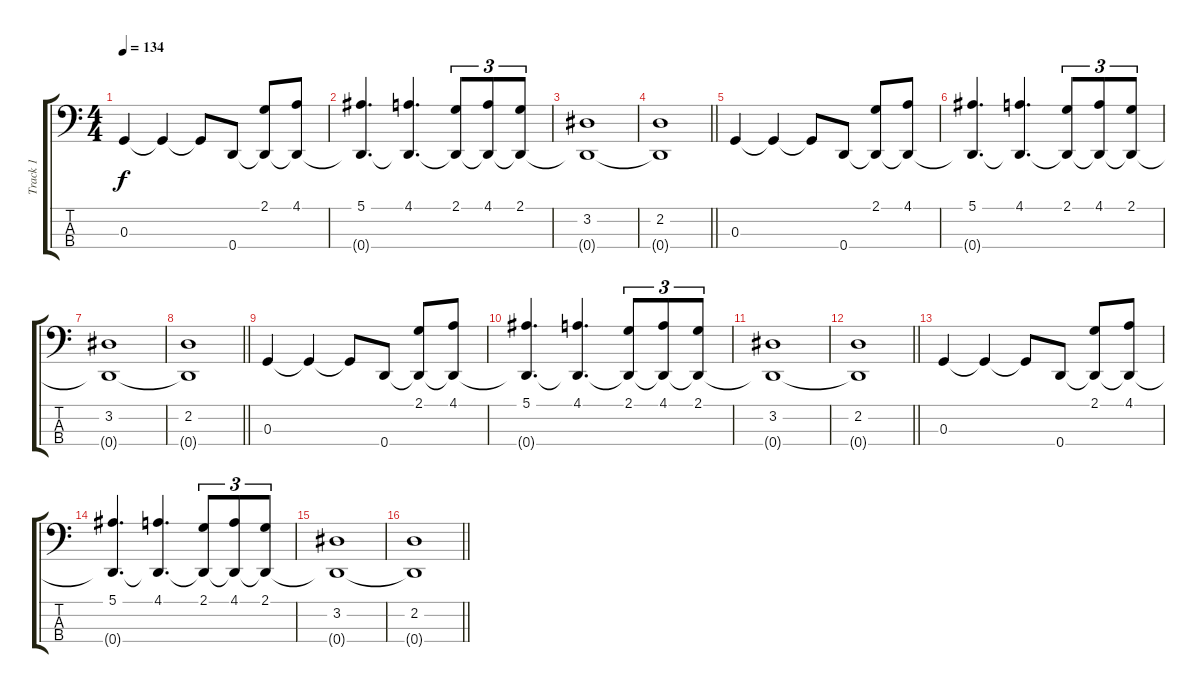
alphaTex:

\track ("Track 1" "Track 1") {instrument electricbassfinger}
\staff {score tabs}
\tuning (F2 C2 G1 D1) {hide}
\ts (4 4)
\tempo 134
\clef f4
\ks c
0.3.4{dy f} 0.3{t}.4 0.3{t}.8 0.4.8 (2.1 0.4{t}).8 (4.1 0.4{t}).8 |
(5.1 0.4{t}).4{d} (4.1 0.4{t}).4{d} (2.1 0.4{t}).8{tu (3 2)} (4.1 0.4{t}).8{tu (3 2)} (2.1 0.4{t}).8{tu (3 2)} |
(3.2 0.4{t}).1 |
\barLineRight lightlight
(2.2 0.4{t}).1 |
0.3.4 0.3{t}.4 0.3{t}.8 0.4.8 (2.1 0.4{t}).8 (4.1 0.4{t}).8 |
(5.1 0.4{t}).4{d} (4.1 0.4{t}).4{d} (2.1 0.4{t}).8{tu (3 2)} (4.1 0.4{t}).8{tu (3 2)} (2.1 0.4{t}).8{tu (3 2)} |
(3.2 0.4{t}).1 |
\barLineRight lightlight
(2.2 0.4{t}).1 |
0.3.4 0.3{t}.4 0.3{t}.8 0.4.8 (2.1 0.4{t}).8 (4.1 0.4{t}).8 |
(5.1 0.4{t}).4{d} (4.1 0.4{t}).4{d} (2.1 0.4{t}).8{tu (3 2)} (4.1 0.4{t}).8{tu (3 2)} (2.1 0.4{t}).8{tu (3 2)} |
(3.2 0.4{t}).1 |
\barLineRight lightlight
(2.2 0.4{t}).1 |
0.3.4 0.3{t}.4 0.3{t}.8 0.4.8 (2.1 0.4{t}).8 (4.1 0.4{t}).8 |
(5.1 0.4{t}).4{d} (4.1 0.4{t}).4{d} (2.1 0.4{t}).8{tu (3 2)} (4.1 0.4{t}).8{tu (3 2)} (2.1 0.4{t}).8{tu (3 2)} |
(3.2 0.4{t}).1 |
\barLineRight lightlight
(2.2 0.4{t}).1
